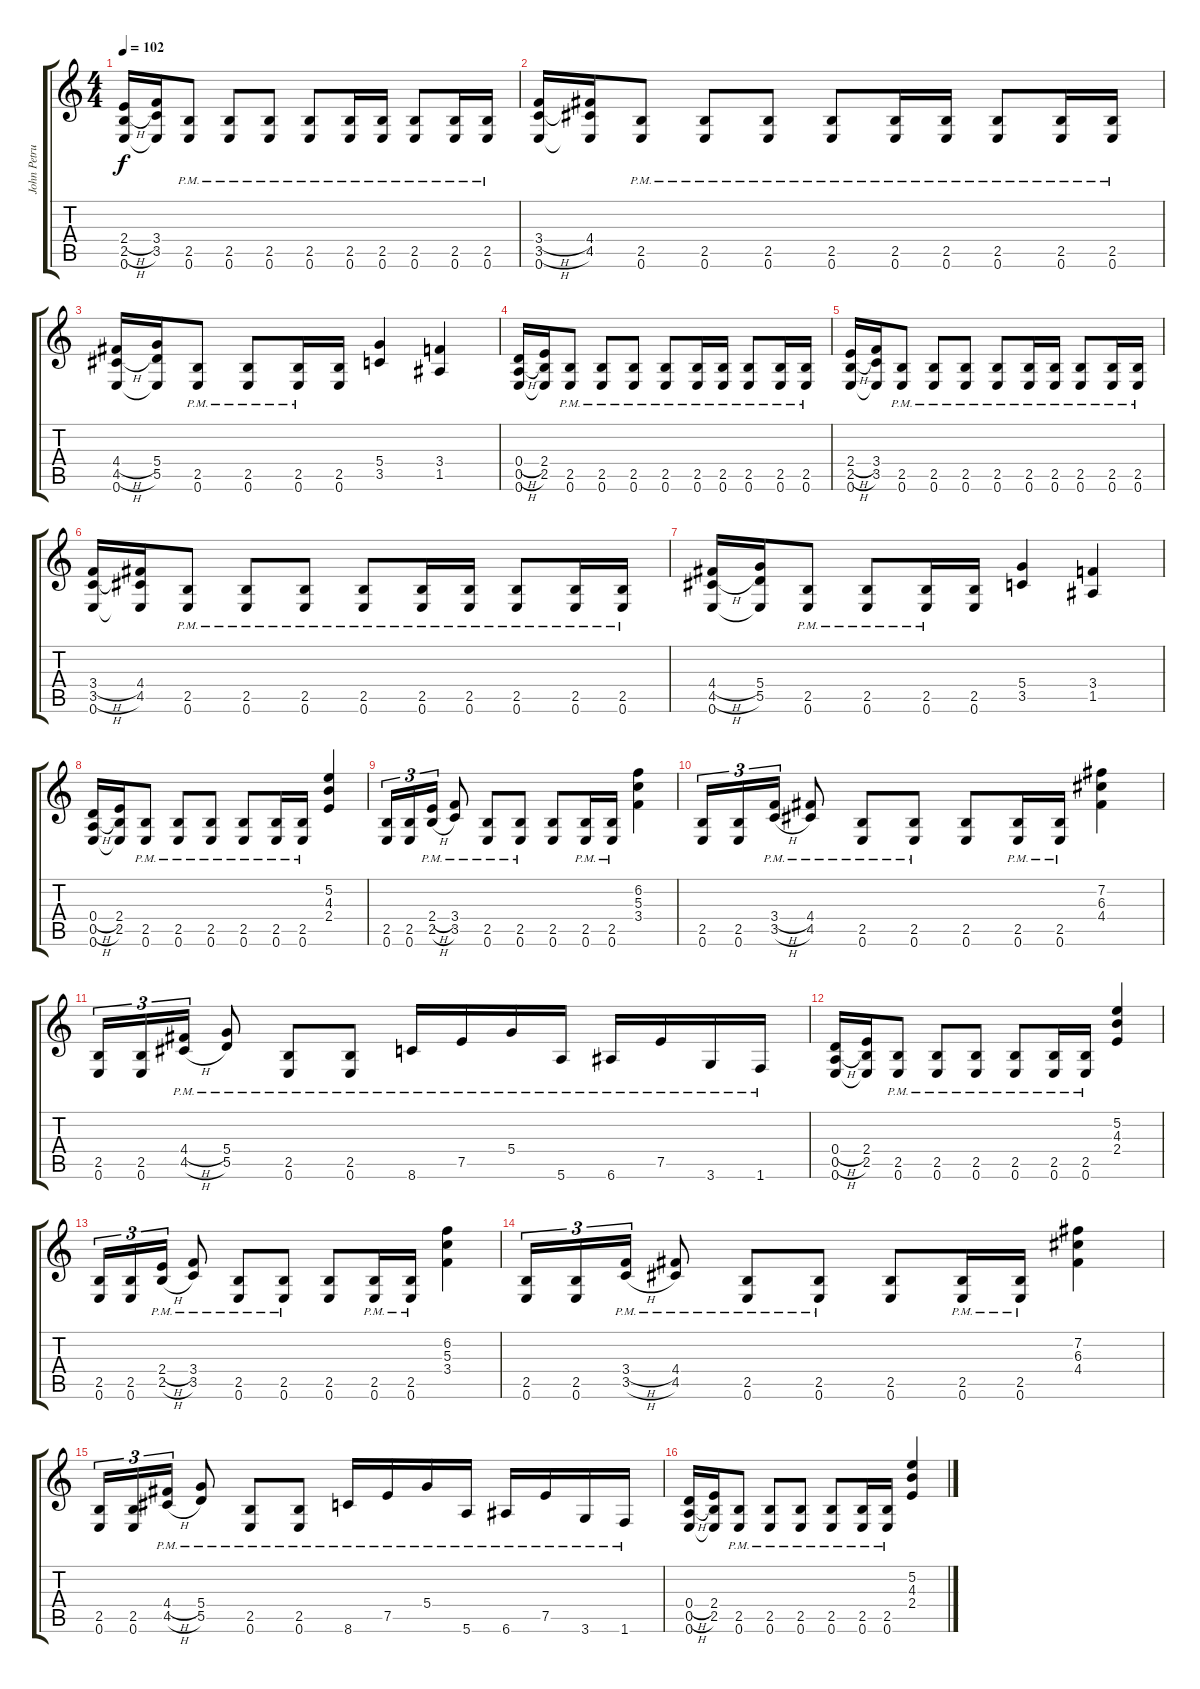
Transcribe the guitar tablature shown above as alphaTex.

\track ("John Petrucci Electric Guitar Left" "John Petru") {instrument distortionguitar}
\staff {score tabs}
\tuning (E4 B3 G3 D3 A2 E2) {hide}
\ts (4 4)
\tempo 102
\clef g2
\ks c
(2.4{h} 2.5{h} 0.6).16{dy f} (3.4 3.5 0.6{t}).16 (2.5 0.6{pm}).8 (2.5{pm} 0.6{pm}).8 (2.5{pm} 0.6{pm}).8 (2.5{pm} 0.6{pm}).8 (2.5{pm} 0.6{pm}).16 (2.5{pm} 0.6{pm}).16 (2.5{pm} 0.6{pm}).8 (2.5{pm} 0.6{pm}).16 (2.5{pm} 0.6{pm}).16 |
(3.4{h} 3.5{h} 0.6).16 (4.4 4.5 0.6{t}).16 (2.5{pm} 0.6{pm}).8 (2.5{pm} 0.6{pm}).8 (2.5{pm} 0.6{pm}).8 (2.5{pm} 0.6{pm}).8 (2.5{pm} 0.6{pm}).16 (2.5{pm} 0.6{pm}).16 (2.5{pm} 0.6{pm}).8 (2.5{pm} 0.6{pm}).16 (2.5{pm} 0.6{pm}).16 |
(4.4{h} 4.5{h} 0.6).16 (5.4 5.5 0.6{t}).16 (2.5{pm} 0.6{pm}).8 (2.5{pm} 0.6{pm}).8 (2.5{pm} 0.6{pm}).16 (2.5 0.6).16 (5.4 3.5).4 (3.4 1.5).4 |
(0.4{h} 0.5{h} 0.6).16 (2.4 2.5 0.6{t}).16 (2.5{pm} 0.6{pm}).8 (2.5{pm} 0.6{pm}).8 (2.5{pm} 0.6{pm}).8 (2.5{pm} 0.6{pm}).8 (2.5{pm} 0.6{pm}).16 (2.5{pm} 0.6{pm}).16 (2.5{pm} 0.6{pm}).8 (2.5{pm} 0.6{pm}).16 (2.5{pm} 0.6{pm}).16 |
(2.4{h} 2.5{h} 0.6).16 (3.4 3.5 0.6{t}).16 (2.5{pm} 0.6{pm}).8 (2.5{pm} 0.6{pm}).8 (2.5{pm} 0.6{pm}).8 (2.5{pm} 0.6{pm}).8 (2.5{pm} 0.6{pm}).16 (2.5{pm} 0.6{pm}).16 (2.5{pm} 0.6{pm}).8 (2.5{pm} 0.6{pm}).16 (2.5{pm} 0.6{pm}).16 |
(3.4{h} 3.5{h} 0.6).16 (4.4 4.5 0.6{t}).16 (2.5{pm} 0.6{pm}).8 (2.5{pm} 0.6{pm}).8 (2.5{pm} 0.6{pm}).8 (2.5{pm} 0.6{pm}).8 (2.5{pm} 0.6{pm}).16 (2.5{pm} 0.6{pm}).16 (2.5{pm} 0.6{pm}).8 (2.5{pm} 0.6{pm}).16 (2.5{pm} 0.6{pm}).16 |
(4.4{h} 4.5{h} 0.6).16 (5.4 5.5 0.6{t}).16 (2.5{pm} 0.6{pm}).8 (2.5{pm} 0.6{pm}).8 (2.5{pm} 0.6{pm}).16 (2.5 0.6).16 (5.4 3.5).4 (3.4 1.5).4 |
(0.4{h} 0.5{h} 0.6).16 (2.4 2.5 0.6{t}).16 (2.5{pm} 0.6{pm}).8 (2.5{pm} 0.6{pm}).8 (2.5{pm} 0.6{pm}).8 (2.5{pm} 0.6{pm}).8 (2.5{pm} 0.6{pm}).16 (2.5{pm} 0.6{pm}).16 (5.2 4.3 2.4).4 |
(2.5 0.6).16{tu (3 2)} (2.5 0.6).16{tu (3 2)} (2.4{h} 2.5{h pm}).16{tu (3 2)} (3.4 3.5{pm}).8 (2.5{pm} 0.6{pm}).8 (2.5{pm} 0.6{pm}).8 (2.5 0.6).8 (2.5{pm} 0.6{pm}).16 (2.5{pm} 0.6{pm}).16 (6.2 5.3 3.4).4 |
(2.5 0.6).16{tu (3 2)} (2.5 0.6).16{tu (3 2)} (3.4{h} 3.5{h pm}).16{tu (3 2)} (4.4 4.5{pm}).8 (2.5{pm} 0.6{pm}).8 (2.5{pm} 0.6{pm}).8 (2.5 0.6).8 (2.5{pm} 0.6{pm}).16 (2.5{pm} 0.6{pm}).16 (7.2 6.3 4.4).4 |
(2.5 0.6).16{tu (3 2)} (2.5 0.6).16{tu (3 2)} (4.4{h} 4.5{h pm}).16{tu (3 2)} (5.4 5.5{pm}).8 (2.5{pm} 0.6{pm}).8 (2.5{pm} 0.6{pm}).8 8.6{pm}.16 7.5{pm}.16 5.4{pm}.16 5.6{pm}.16 6.6{pm}.16 7.5{pm}.16 3.6{pm}.16 1.6{pm}.16 |
(0.4{h} 0.5{h} 0.6).16 (2.4 2.5 0.6{t}).16 (2.5{pm} 0.6{pm}).8 (2.5{pm} 0.6{pm}).8 (2.5{pm} 0.6{pm}).8 (2.5{pm} 0.6{pm}).8 (2.5{pm} 0.6{pm}).16 (2.5{pm} 0.6{pm}).16 (5.2 4.3 2.4).4 |
(2.5 0.6).16{tu (3 2)} (2.5 0.6).16{tu (3 2)} (2.4{h} 2.5{h pm}).16{tu (3 2)} (3.4 3.5{pm}).8 (2.5{pm} 0.6{pm}).8 (2.5{pm} 0.6{pm}).8 (2.5 0.6).8 (2.5{pm} 0.6{pm}).16 (2.5{pm} 0.6{pm}).16 (6.2 5.3 3.4).4 |
(2.5 0.6).16{tu (3 2)} (2.5 0.6).16{tu (3 2)} (3.4{h} 3.5{h pm}).16{tu (3 2)} (4.4 4.5{pm}).8 (2.5{pm} 0.6{pm}).8 (2.5{pm} 0.6{pm}).8 (2.5 0.6).8 (2.5{pm} 0.6{pm}).16 (2.5{pm} 0.6{pm}).16 (7.2 6.3 4.4).4 |
(2.5 0.6).16{tu (3 2)} (2.5 0.6).16{tu (3 2)} (4.4{h} 4.5{h pm}).16{tu (3 2)} (5.4 5.5{pm}).8 (2.5{pm} 0.6{pm}).8 (2.5{pm} 0.6{pm}).8 8.6{pm}.16 7.5{pm}.16 5.4{pm}.16 5.6{pm}.16 6.6{pm}.16 7.5{pm}.16 3.6{pm}.16 1.6{pm}.16 |
(0.4{h} 0.5{h} 0.6).16 (2.4 2.5 0.6{t}).16 (2.5{pm} 0.6{pm}).8 (2.5{pm} 0.6{pm}).8 (2.5{pm} 0.6{pm}).8 (2.5{pm} 0.6{pm}).8 (2.5{pm} 0.6{pm}).16 (2.5{pm} 0.6{pm}).16 (5.2 4.3 2.4).4
